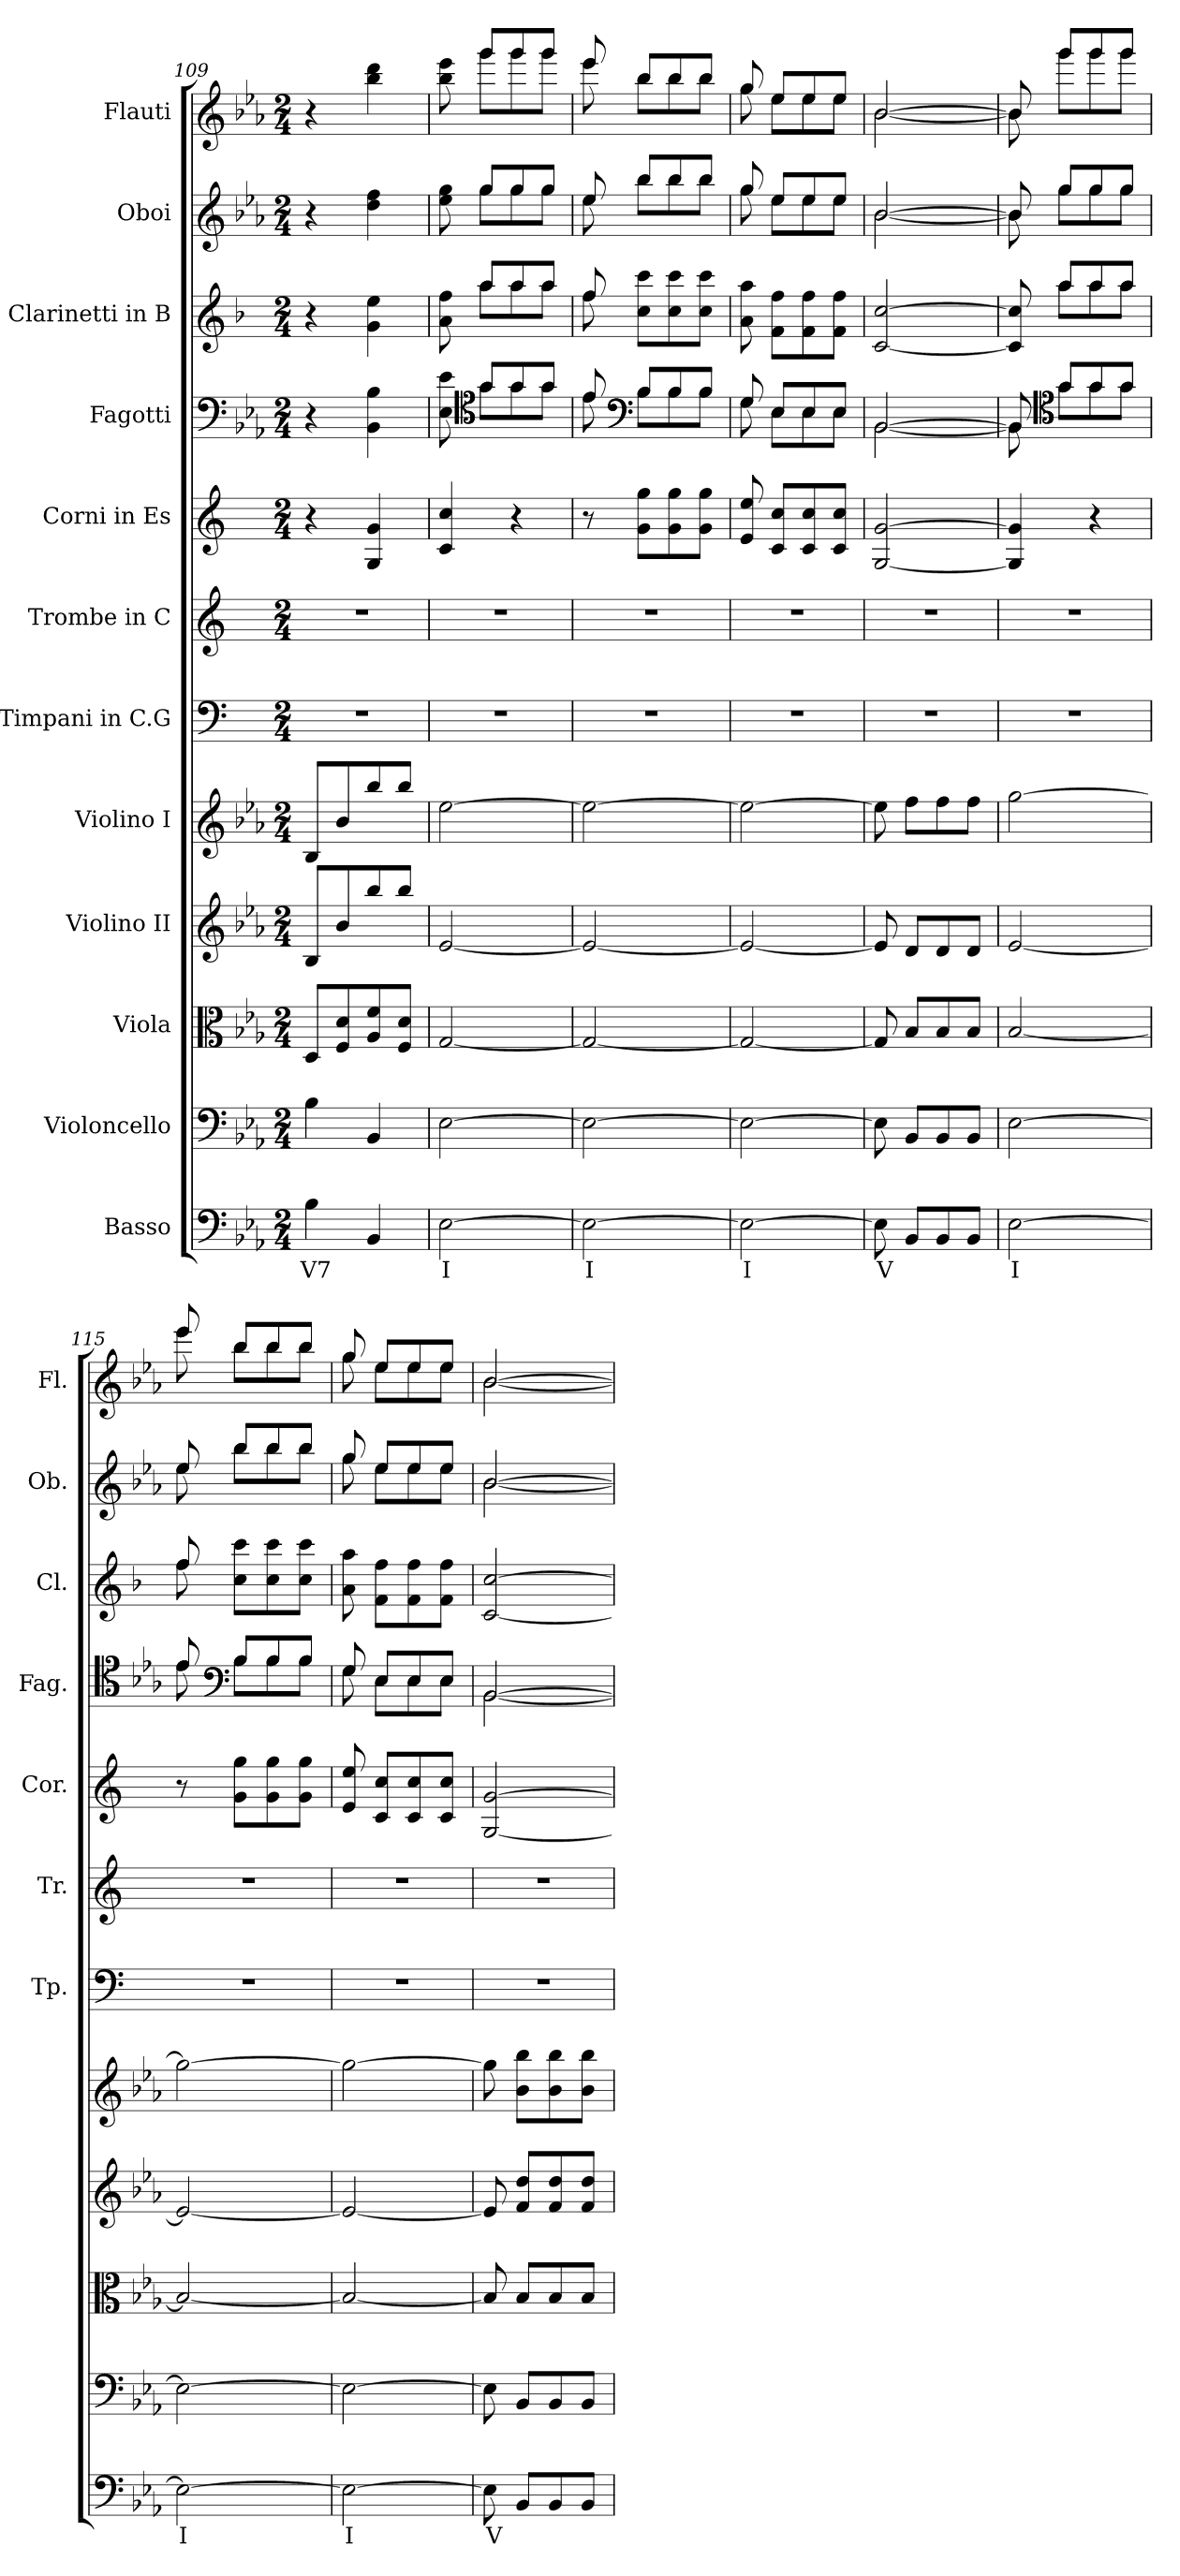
**kern	**text	**kern	**kern	**kern	**kern	**kern	**kern	**kern	**kern	**kern	**kern	**kern
*part12	*part12	*part11	*part10	*part9	*part8	*part7	*part6	*part5	*part4	*part3	*part2	*part1
*staff12	*staff12	*staff11	*staff10	*staff9	*staff8	*staff7	*staff6	*staff5	*staff4	*staff3	*staff2	*staff1
*I"Basso	*	*I"Violoncello	*I"Viola	*I"Violino II	*I"Violino I	*I"Timpani in C.G	*I"Trombe in C	*I"Corni in Es	*I"Fagotti	*I"Clarinetti in B	*I"Oboi	*I"Flauti
*	*	*	*	*	*	*I'Tp.	*I'Tr.	*I'Cor.	*I'Fag.	*I'Cl.	*I'Ob.	*I'Fl.
*clefF4	*	*clefF4	*clefC3	*clefG2	*clefG2	*clefF4	*clefG2	*clefG2	*clefF4	*clefG2	*clefG2	*clefG2
*ITrd7c12	*	*	*	*	*	*	*	*ITrd5c9	*	*ITrd1c2	*	*
*k[b-e-a-]	*	*k[b-e-a-]	*k[b-e-a-]	*k[b-e-a-]	*k[b-e-a-]	*k[]	*k[]	*k[b-e-a-]	*k[b-e-a-]	*k[b-e-a-]	*k[b-e-a-]	*k[b-e-a-]
*M2/4	*	*M2/4	*M2/4	*M2/4	*M2/4	*M2/4	*M2/4	*M2/4	*M2/4	*M2/4	*M2/4	*M2/4
=109	=109	=109	=109	=109	=109	=109	=109	=109	=109	=109	=109	=109
4BB-\	V7	4B-\	8D/L	8B-/L	8B-/L	2r	2r	4r	4r	4r	4r	4r
.	.	.	8F/ 8d/	8b-/	8b-/	.	.	.	.	.	.	.
4BBB-/	.	4BB-/	8A-/ 8f/	8bb-/	8bb-/	.	.	4BB-/ 4B-/	4BB-\ 4B-\	4f\ 4dd\	4dd\ 4ff\	4bb-\ 4ddd\
.	.	.	8F/ 8d/J	8bb-/J	8bb-/J	.	.	.	.	.	.	.
=110	=110	=110	=110	=110	=110	=110	=110	=110	=110	=110	=110	=110
*	*	*	*	*	*	*	*	*	*^	*^	*^	*^
[2EE-\	I	[2E-\	[2G/	[2e-/	[2ee-\	2r	2r	4E-/ 4e-/	8E-\ 8e-\	8ryy	8g\ 8ee-\	8ryy	8ee-\ 8gg\	8ryy	8bb-\ 8eee-\	8ryy
*	*	*	*	*	*	*	*	*	*clefC4	*	*	*	*	*	*	*
.	.	.	.	.	.	.	.	.	8g/L	8g\L	8gg/L	8gg\L	8gg/L	8gg\L	8ggg/L	8ggg\L
.	.	.	.	.	.	.	.	4r	8g/	8g\	8gg/	8gg\	8gg/	8gg\	8ggg/	8ggg\
.	.	.	.	.	.	.	.	.	8g/J	8g\J	8gg/J	8gg\J	8gg/J	8gg\J	8ggg/J	8ggg\J
=111	=111	=111	=111	=111	=111	=111	=111	=111	=111	=111	=111	=111	=111	=111	=111	=111
2EE-\_	I	2E-\_	2G/_	2e-/_	2ee-\_	2r	2r	8r	8e-/	8e-\	8ee-/	8ee-\	8ee-/	8ee-\	8eee-/	8eee-\
*	*	*	*	*	*	*	*	*	*clefF4	*	*	*	*	*	*	*
.	.	.	.	.	.	.	.	8B-\ 8b-\L	8B-/L	8B-\L	8b-\ 8bb-\L	4.ryy	8bb-/L	8bb-\L	8bb-/L	8bb-\L
.	.	.	.	.	.	.	.	8B-\ 8b-\	8B-/	8B-\	8b-\ 8bb-\	.	8bb-/	8bb-\	8bb-/	8bb-\
.	.	.	.	.	.	.	.	8B-\ 8b-\J	8B-/J	8B-\J	8b-\ 8bb-\J	.	8bb-/J	8bb-\J	8bb-/J	8bb-\J
*	*	*	*	*	*	*	*	*	*	*	*v	*v	*	*	*	*
=112	=112	=112	=112	=112	=112	=112	=112	=112	=112	=112	=112	=112	=112	=112	=112
2EE-\_	I	2E-\_	2G/_	2e-/_	2ee-\_	2r	2r	8G/ 8g/	8G/	8G\	8g\ 8gg\	8gg/	8gg\	8gg/	8gg\
.	.	.	.	.	.	.	.	8E-/ 8e-/L	8E-/L	8E-\L	8e-\ 8ee-\L	8ee-/L	8ee-\L	8ee-/L	8ee-\L
.	.	.	.	.	.	.	.	8E-/ 8e-/	8E-/	8E-\	8e-\ 8ee-\	8ee-/	8ee-\	8ee-/	8ee-\
.	.	.	.	.	.	.	.	8E-/ 8e-/J	8E-/J	8E-\J	8e-\ 8ee-\J	8ee-/J	8ee-\J	8ee-/J	8ee-\J
!!LO:PB:g=z	!!
=113	=113	=113	=113	=113	=113	=113	=113	=113	=113	=113	=113	=113	=113	=113	=113
8EE-\]	V	8E-\]	8G/]	8e-/]	8ee-\]	2r	2r	[2BB-/ [2B-/	[2BB-/	[2BB-\	[2B-/ [2b-/	[2b-/	[2b-\	[2b-/	[2b-\
8BBB-/L	.	8BB-/L	8B-/L	8d/L	8ff\L	.	.	.	.	.	.	.	.	.	.
8BBB-/	.	8BB-/	8B-/	8d/	8ff\	.	.	.	.	.	.	.	.	.	.
8BBB-/J	.	8BB-/J	8B-/J	8d/J	8ff\J	.	.	.	.	.	.	.	.	.	.
=114	=114	=114	=114	=114	=114	=114	=114	=114	=114	=114	=114	=114	=114	=114	=114
*	*	*	*	*	*	*	*	*	*	*	*^	*	*	*	*
[2EE-\	I	[2E-\	[2B-/	[2e-/	[2gg\	2r	2r	4BB-/] 4B-/]	8BB-/]	8BB-\]	8B-/] 8b-/]	8ryy	8b-/]	8b-\]	8b-/]	8b-\]
*	*	*	*	*	*	*	*	*	*clefC4	*	*	*	*	*	*	*
.	.	.	.	.	.	.	.	.	8g/L	8g\L	8gg/L	8gg\L	8gg/L	8gg\L	8ggg/L	8ggg\L
.	.	.	.	.	.	.	.	4r	8g/	8g\	8gg/	8gg\	8gg/	8gg\	8ggg/	8ggg\
.	.	.	.	.	.	.	.	.	8g/J	8g\J	8gg/J	8gg\J	8gg/J	8gg\J	8ggg/J	8ggg\J
=115	=115	=115	=115	=115	=115	=115	=115	=115	=115	=115	=115	=115	=115	=115	=115	=115
2EE-\_	I	2E-\_	2B-/_	2e-/_	2gg\_	2r	2r	8r	8e-/	8e-\	8ee-/	8ee-\	8ee-/	8ee-\	8eee-/	8eee-\
*	*	*	*	*	*	*	*	*	*clefF4	*	*	*	*	*	*	*
.	.	.	.	.	.	.	.	8B-\ 8b-\L	8B-/L	8B-\L	8b-\ 8bb-\L	4.ryy	8bb-/L	8bb-\L	8bb-/L	8bb-\L
.	.	.	.	.	.	.	.	8B-\ 8b-\	8B-/	8B-\	8b-\ 8bb-\	.	8bb-/	8bb-\	8bb-/	8bb-\
.	.	.	.	.	.	.	.	8B-\ 8b-\J	8B-/J	8B-\J	8b-\ 8bb-\J	.	8bb-/J	8bb-\J	8bb-/J	8bb-\J
*	*	*	*	*	*	*	*	*	*	*	*v	*v	*	*	*	*
=116	=116	=116	=116	=116	=116	=116	=116	=116	=116	=116	=116	=116	=116	=116	=116
2EE-\_	I	2E-\_	2B-/_	2e-/_	2gg\_	2r	2r	8G/ 8g/	8G/	8G\	8g\ 8gg\	8gg/	8gg\	8gg/	8gg\
.	.	.	.	.	.	.	.	8E-/ 8e-/L	8E-/L	8E-\L	8e-\ 8ee-\L	8ee-/L	8ee-\L	8ee-/L	8ee-\L
.	.	.	.	.	.	.	.	8E-/ 8e-/	8E-/	8E-\	8e-\ 8ee-\	8ee-/	8ee-\	8ee-/	8ee-\
.	.	.	.	.	.	.	.	8E-/ 8e-/J	8E-/J	8E-\J	8e-\ 8ee-\J	8ee-/J	8ee-\J	8ee-/J	8ee-\J
=117	=117	=117	=117	=117	=117	=117	=117	=117	=117	=117	=117	=117	=117	=117	=117
8EE-\]	V	8E-\]	8B-/]	8e-/]	8gg\]	2r	2r	[2BB-/ [2B-/	[2BB-/	[2BB-\	[2B-/ [2b-/	[2b-/	[2b-\	[2b-/	[2b-\
8BBB-/L	.	8BB-/L	8B-/L	8f/ 8dd/L	8b-\ 8bb-\L	.	.	.	.	.	.	.	.	.	.
8BBB-/	.	8BB-/	8B-/	8f/ 8dd/	8b-\ 8bb-\	.	.	.	.	.	.	.	.	.	.
8BBB-/J	.	8BB-/J	8B-/J	8f/ 8dd/J	8b-\ 8bb-\J	.	.	.	.	.	.	.	.	.	.
*	*	*	*	*	*	*	*	*	*	*	*	*v	*v	*	*
*	*	*	*	*	*	*	*	*	*v	*v	*	*	*v	*v
=	=	=	=	=	=	=	=	=	=	=	=	=
*-	*-	*-	*-	*-	*-	*-	*-	*-	*-	*-	*-	*-
